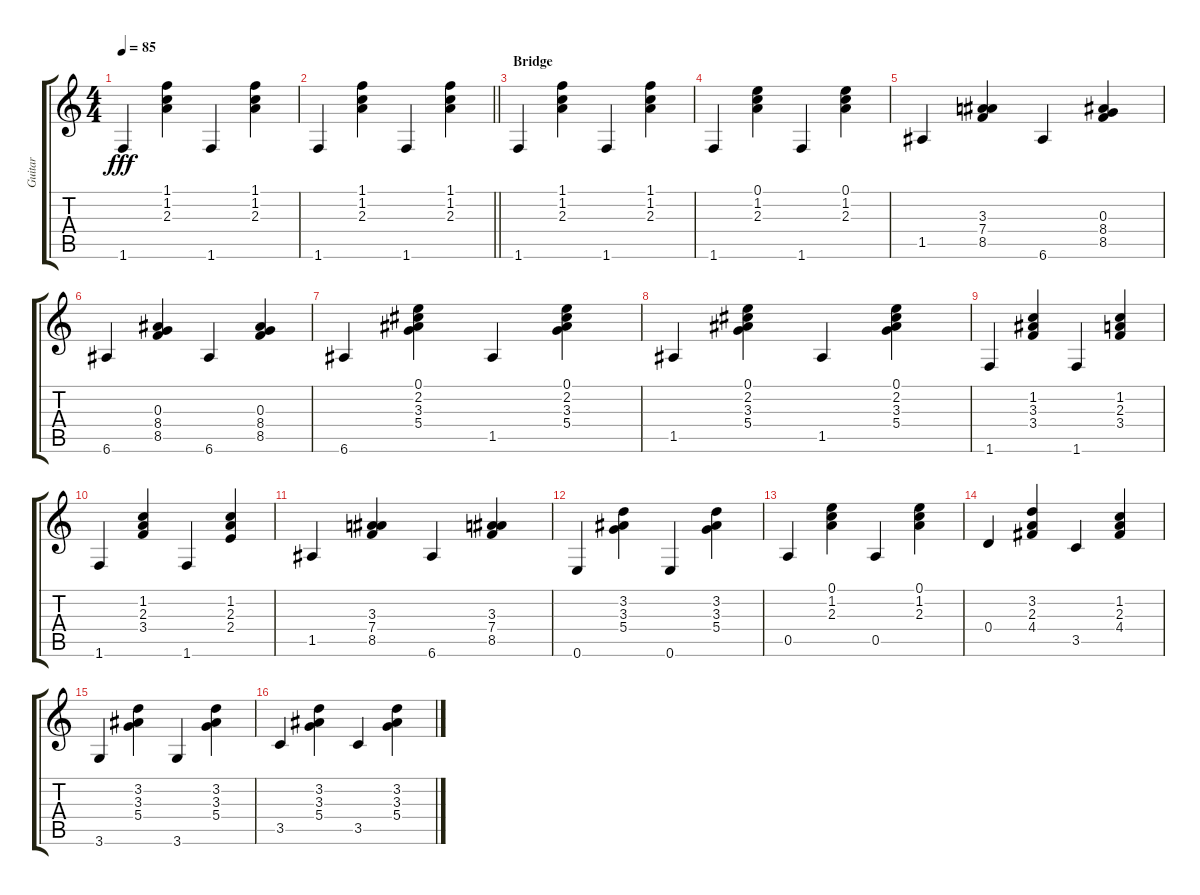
\track ("Guitar" "Guitar") {instrument acousticguitarsteel}
\staff {score tabs}
\tuning (E4 B3 G3 D3 A2 E2) {hide}
\ts (4 4)
\tempo 85
\clef g2
\ks c
1.6.4{dy fff} (1.1 1.2 2.3).4 1.6.4 (1.1 1.2 2.3).4 |
\barLineRight lightlight
1.6.4 (1.1 1.2 2.3).4 1.6.4 (1.1 1.2 2.3).4 |
\section ("" "Bridge")
1.6.4 (1.1 1.2 2.3).4 1.6.4 (1.1 1.2 2.3).4 |
1.6.4 (0.1 1.2 2.3).4 1.6.4 (0.1 1.2 2.3).4 |
1.5.4 (3.3 7.4 8.5).4 6.6.4 (0.3 8.4 8.5).4 |
6.6.4 (0.3 8.4 8.5).4 6.6.4 (0.3 8.4 8.5).4 |
6.6.4 (0.1 2.2 3.3 5.4).4 1.5.4 (0.1 2.2 3.3 5.4).4 |
1.5.4 (0.1 2.2 3.3 5.4).4 1.5.4 (0.1 2.2 3.3 5.4).4 |
1.6.4 (1.2 3.3 3.4).4 1.6.4 (1.2 2.3 3.4).4 |
1.6.4 (1.2 2.3 3.4).4 1.6.4 (1.2 2.3 2.4).4 |
1.5.4 (3.3 7.4 8.5).4 6.6.4 (3.3 7.4 8.5).4 |
0.6.4 (3.2 3.3 5.4).4 0.6.4 (3.2 3.3 5.4).4 |
0.5.4 (0.1 1.2 2.3).4 0.5.4 (0.1 1.2 2.3).4 |
0.4.4 (3.2 2.3 4.4).4 3.5.4 (1.2 2.3 4.4).4 |
3.6.4 (3.2 3.3 5.4).4 3.6.4 (3.2 3.3 5.4).4 |
3.5.4 (3.2 3.3 5.4).4 3.5.4 (3.2 3.3 5.4).4
